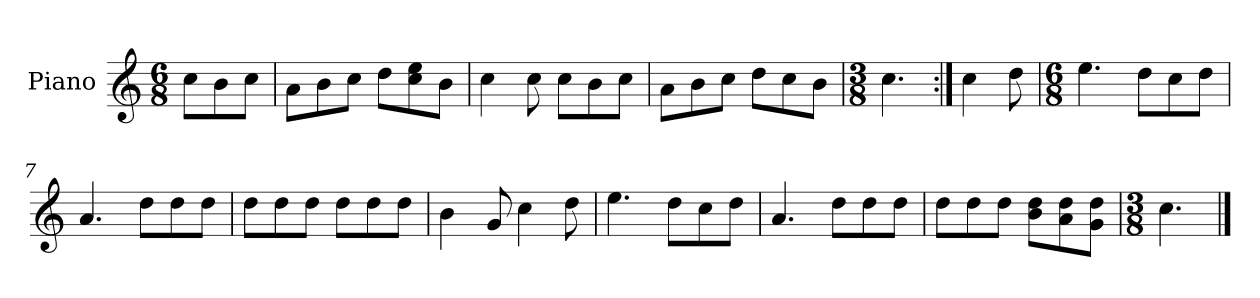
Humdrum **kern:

**kern
*part1
*staff1
*I"Piano
*I'Pno.
*clefG2
*k[]
*M6/8
=
8cc\L
8b\
8cc\J
=1
8a\L
8b\
8cc\J
8dd\L
8cc\ 8ee\
8b\J
=2
4cc\
8cc\
8cc\L
8b\
8cc\J
=3
8a\L
8b\
8cc\J
8dd\L
8cc\
8b\J
=4
*M3/8
4.cc\
=5:|!
4cc\
8dd\
=6
*M6/8
4.ee\
8dd\L
8cc\
8dd\J
=7
4.a/
8dd\L
8dd\
8dd\J
!!LO:LB:g=z
=8
8dd\L
8dd\
8dd\J
8dd\L
8dd\
8dd\J
=9
4b\
8g/
4cc\
8dd\
=10
4.ee\
8dd\L
8cc\
8dd\J
=11
4.a/
8dd\L
8dd\
8dd\J
=12
8dd\L
8dd\
8dd\J
8b\ 8dd\L
8a\ 8dd\
8g\ 8dd\J
=13
*M3/8
4.cc\
==
*-
